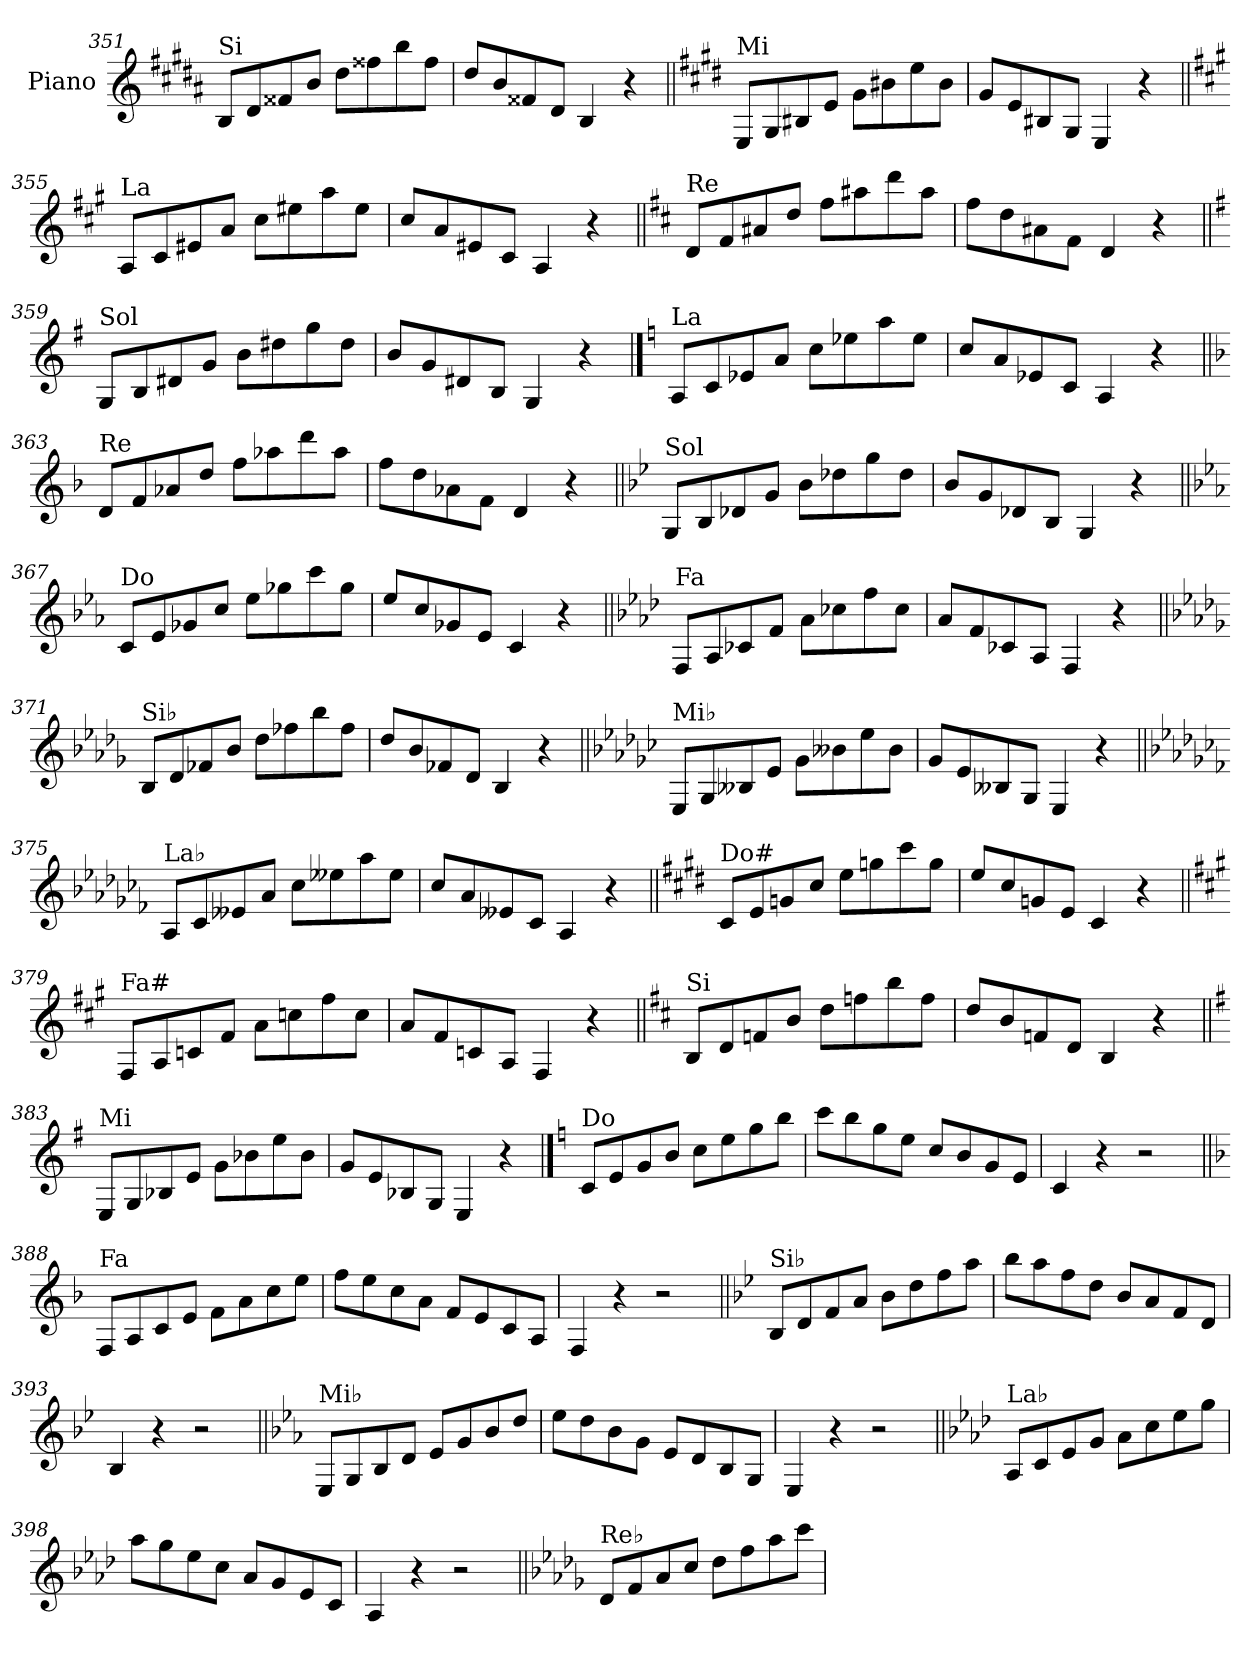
**kern
*part1
*staff1
*I"Piano
*I'Pno.
*clefG2
*k[f#c#g#d#a#]
=351
!LO:TX:a:t=Si
8B/L
8d#/
8f##X/
8b/J
8dd#\L
8ff##X\
8bb\
8ff##\J
=352
8dd#/L
8b/
8f##X/
8d#/J
4B/
4r
=353||
*k[f#c#g#d#]
!LO:TX:a:t=Mi
8E/L
8G#/
8B#X/
8e/J
8g#\L
8b#X\
8ee\
8b#\J
=354
8g#/L
8e/
8B#X/
8G#/J
4E/
4r
!!LO:LB:g=z
=355||
*k[f#c#g#]
!LO:TX:a:t=La
8A/L
8c#/
8e#X/
8a/J
8cc#\L
8ee#X\
8aa\
8ee#\J
=356
8cc#/L
8a/
8e#X/
8c#/J
4A/
4r
=357||
*k[f#c#]
!LO:TX:a:t=Re
8d/L
8f#/
8a#X/
8dd/J
8ff#\L
8aa#X\
8ddd\
8aa#\J
=358
8ff#\L
8dd\
8a#X\
8f#\J
4d/
4r
=359||
*k[f#]
!LO:TX:a:t=Sol
8G/L
8B/
8d#X/
8g/J
8b\L
8dd#X\
8gg\
8dd#\J
=360
8b/L
8g/
8d#X/
8B/J
4G/
4r
!!LO:LB:g=z
==361
*k[]
!LO:TX:a:t=La
8A/L
8c/
8e-X/
8a/J
8cc\L
8ee-X\
8aa\
8ee-\J
=362
8cc/L
8a/
8e-X/
8c/J
4A/
4r
=363||
*k[b-]
!LO:TX:a:t=Re
8d/L
8f/
8a-X/
8dd/J
8ff\L
8aa-X\
8ddd\
8aa-\J
=364
8ff\L
8dd\
8a-X\
8f\J
4d/
4r
=365||
*k[b-e-]
!LO:TX:a:t=Sol
8G/L
8B-/
8d-X/
8g/J
8b-\L
8dd-X\
8gg\
8dd-\J
=366
8b-/L
8g/
8d-X/
8B-/J
4G/
4r
!!LO:LB:g=z
=367||
*k[b-e-a-]
!LO:TX:a:t=Do
8c/L
8e-/
8g-X/
8cc/J
8ee-\L
8gg-X\
8ccc\
8gg-\J
=368
8ee-/L
8cc/
8g-X/
8e-/J
4c/
4r
=369||
*k[b-e-a-d-]
!LO:TX:a:t=Fa
8F/L
8A-/
8c-X/
8f/J
8a-\L
8cc-X\
8ff\
8cc-\J
=370
8a-/L
8f/
8c-X/
8A-/J
4F/
4r
=371||
*k[b-e-a-d-g-]
!LO:TX:a:t=Si♭
8B-/L
8d-/
8f-X/
8b-/J
8dd-\L
8ff-X\
8bb-\
8ff-\J
=372
8dd-/L
8b-/
8f-X/
8d-/J
4B-/
4r
!!LO:LB:g=z
=373||
*k[b-e-a-d-g-c-]
!LO:TX:a:t=Mi♭
8E-/L
8G-/
8B--X/
8e-/J
8g-\L
8b--X\
8ee-\
8b--\J
=374
8g-/L
8e-/
8B--X/
8G-/J
4E-/
4r
=375||
*k[b-e-a-d-g-c-f-]
!LO:TX:a:t=La♭
8A-/L
8c-/
8e--X/
8a-/J
8cc-\L
8ee--X\
8aa-\
8ee--\J
=376
8cc-/L
8a-/
8e--X/
8c-/J
4A-/
4r
=377||
*k[f#c#g#d#]
!LO:TX:a:t=Do#
8c#/L
8e/
8gn/
8cc#/J
8ee\L
8ggn\
8ccc#\
8gg\J
=378
8ee/L
8cc#/
8gn/
8e/J
4c#/
4r
!!LO:LB:g=z
=379||
*k[f#c#g#]
!LO:TX:a:t=Fa#
8F#/L
8A/
8cn/
8f#/J
8a\L
8ccn\
8ff#\
8cc\J
=380
8a/L
8f#/
8cn/
8A/J
4F#/
4r
=381||
*k[f#c#]
!LO:TX:a:t=Si
8B/L
8d/
8fn/
8b/J
8dd\L
8ffn\
8bb\
8ff\J
=382
8dd/L
8b/
8fn/
8d/J
4B/
4r
=383||
*k[f#]
!LO:TX:a:t=Mi
8E/L
8G/
8B-X/
8e/J
8g\L
8b-X\
8ee\
8b-\J
=384
8g/L
8e/
8B-X/
8G/J
4E/
4r
!!LO:PB:g=z
==385
*k[]
!LO:TX:a:t=Do
8c/L
8e/
8g/
8b/J
8cc\L
8ee\
8gg\
8bb\J
=386
8ccc\L
8bb\
8gg\
8ee\J
8cc/L
8b/
8g/
8e/J
=387
4c/
4r
2r
=388||
*k[b-]
!LO:TX:a:t=Fa
8F/L
8A/
8c/
8e/J
8f\L
8a\
8cc\
8ee\J
=389
8ff\L
8ee\
8cc\
8a\J
8f/L
8e/
8c/
8A/J
=390
4F/
4r
2r
!!LO:LB:g=z
=391||
*k[b-e-]
!LO:TX:a:t=Si♭
8B-/L
8d/
8f/
8a/J
8b-\L
8dd\
8ff\
8aa\J
=392
8bb-\L
8aa\
8ff\
8dd\J
8b-/L
8a/
8f/
8d/J
=393
4B-/
4r
2r
=394||
*k[b-e-a-]
!LO:TX:a:t=Mi♭
8E-/L
8G/
8B-/
8d/J
8e-/L
8g/
8b-/
8dd/J
=395
8ee-\L
8dd\
8b-\
8g\J
8e-/L
8d/
8B-/
8G/J
=396
4E-/
4r
2r
!!LO:LB:g=z
=397||
*k[b-e-a-d-]
!LO:TX:a:t=La♭
8A-/L
8c/
8e-/
8g/J
8a-\L
8cc\
8ee-\
8gg\J
=398
8aa-\L
8gg\
8ee-\
8cc\J
8a-/L
8g/
8e-/
8c/J
=399
4A-/
4r
2r
=400||
*k[b-e-a-d-g-]
!LO:TX:a:t=Re♭
8d-/L
8f/
8a-/
8cc/J
8dd-\L
8ff\
8aa-\
8ccc\J
=
*-
